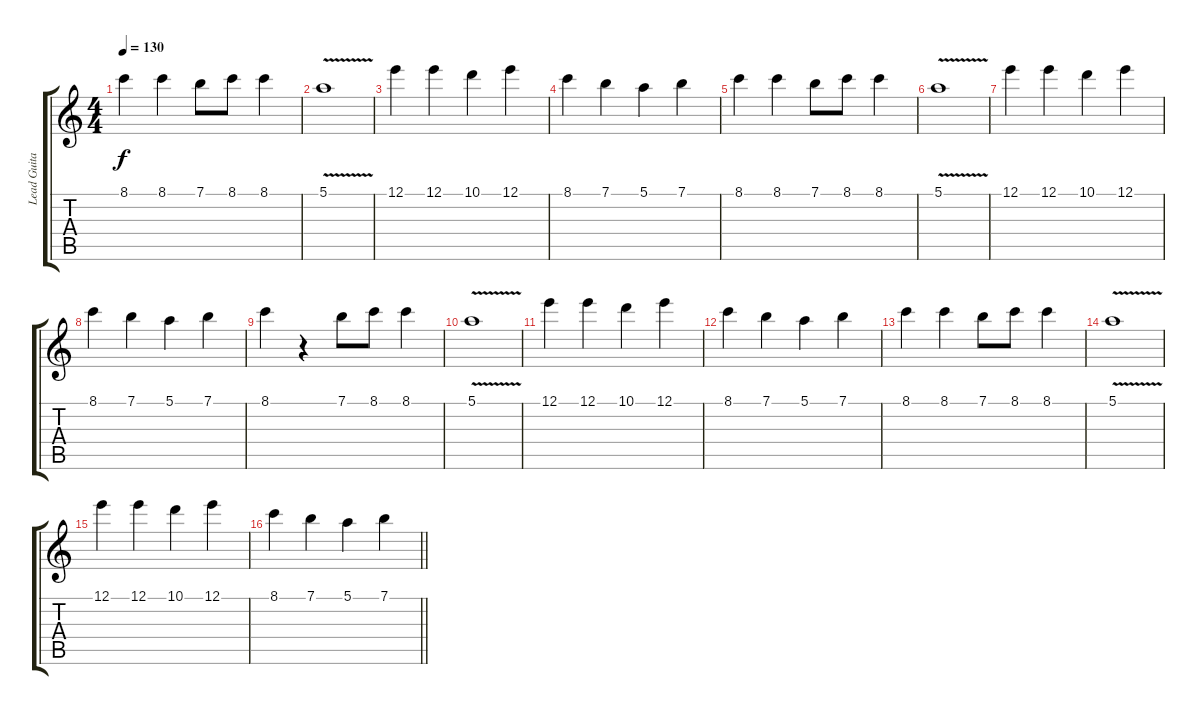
\track ("Lead Guitar" "Lead Guita") {instrument distortionguitar}
\staff {score tabs}
\tuning (E4 B3 G3 D3 A2 E2) {hide}
\ts (4 4)
\tempo 130
\clef g2
\ks c
8.1.4{dy f} 8.1.4 7.1.8 8.1.8 8.1.4 |
5.1{v}.1 |
12.1.4 12.1.4 10.1.4 12.1.4 |
8.1.4 7.1.4 5.1.4 7.1.4 |
8.1.4 8.1.4 7.1.8 8.1.8 8.1.4 |
5.1{v}.1 |
12.1.4 12.1.4 10.1.4 12.1.4 |
8.1.4 7.1.4 5.1.4 7.1.4 |
8.1.4 r.4 7.1.8 8.1.8 8.1.4 |
5.1{v}.1 |
12.1.4 12.1.4 10.1.4 12.1.4 |
8.1.4 7.1.4 5.1.4 7.1.4 |
8.1.4 8.1.4 7.1.8 8.1.8 8.1.4 |
5.1{v}.1 |
12.1.4 12.1.4 10.1.4 12.1.4 |
\barLineRight lightlight
8.1.4 7.1.4 5.1.4 7.1.4
